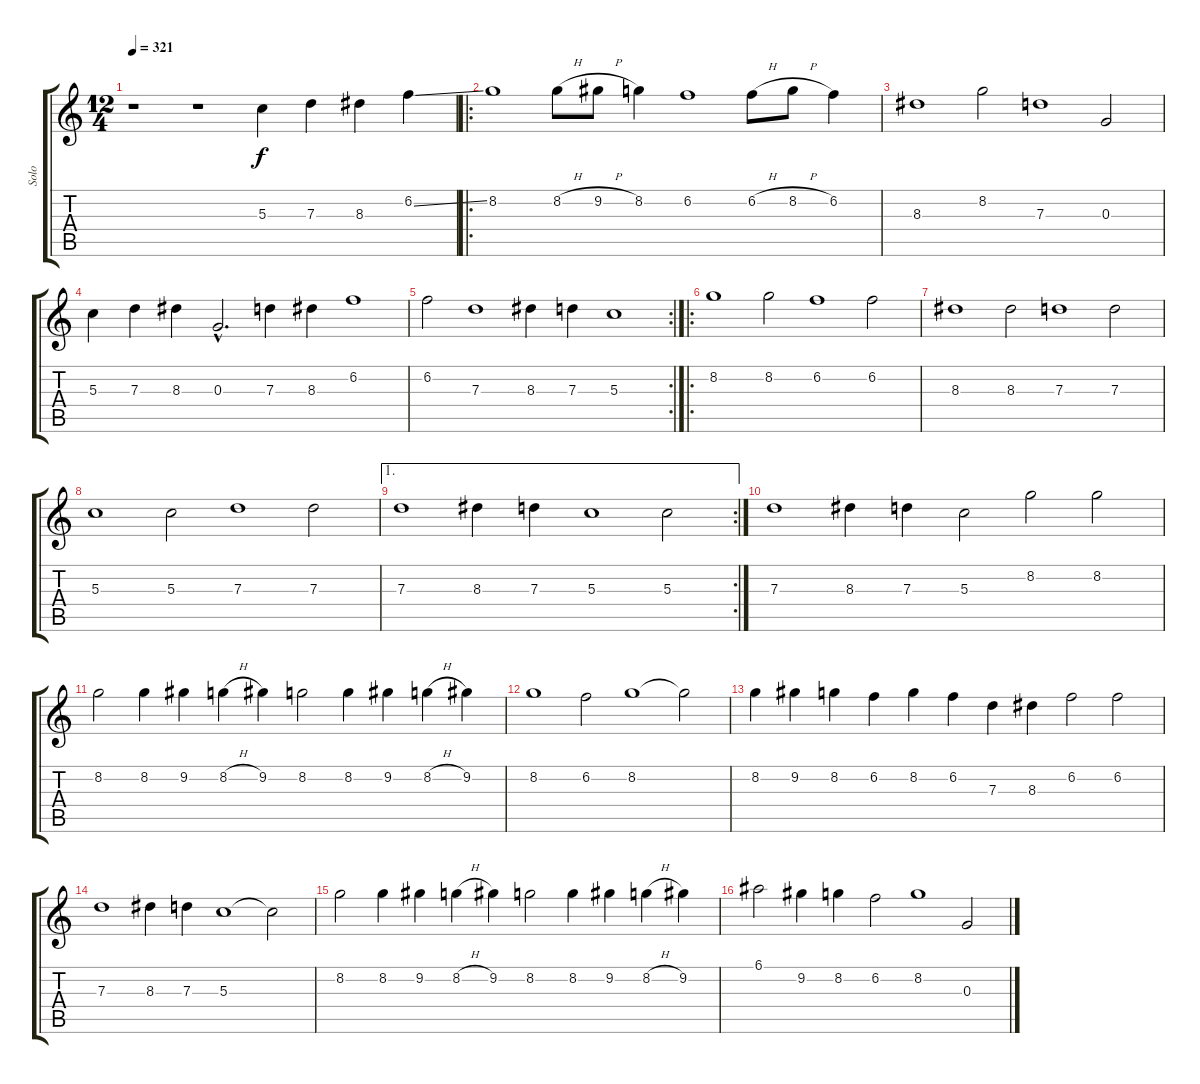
\track ("Solo" "Solo") {instrument acousticguitarnylon}
\staff {score tabs}
\tuning (E4 B3 G3 D3 A2 E2) {hide}
\ts (12 4)
\tempo 321
\clef g2
\ks c
r.1{dy f instrument acousticguitarnylon} r.1 5.3.4 7.3.4 8.3.4 6.2{ss}.4 |
\ro
8.2.1 8.2{h}.8 9.2{h}.8 8.2.4 6.2.1 6.2{h}.8 8.2{h}.8 6.2.4 |
8.3.1 8.2.2 7.3.1 0.3.2 |
5.3.4 7.3.4 8.3.4 0.3{hac}.2{d} 7.3.4 8.3.4 6.2.1 |
\rc 2
6.2.2 7.3.1 8.3.4 7.3.4 5.3.1 |
\ro
8.2.1 8.2.2 6.2.1 6.2.2 |
8.3.1 8.3.2 7.3.1 7.3.2 |
5.3.1 5.3.2 7.3.1 7.3.2 |
\ae 1
\rc 2
7.3.1 8.3.4 7.3.4 5.3.1 5.3.2 |
7.3.1 8.3.4 7.3.4 5.3.2 8.2.2 8.2.2 |
8.2.2 8.2.4 9.2.4 8.2{h}.4 9.2.4 8.2.2 8.2.4 9.2.4 8.2{h}.4 9.2.4 |
8.2.1 6.2.2 8.2.1 8.2{t}.2 |
8.2.4 9.2.4 8.2.4 6.2.4 8.2.4 6.2.4 7.3.4 8.3.4 6.2.2 6.2.2 |
7.3.1 8.3.4 7.3.4 5.3.1 5.3{t}.2 |
8.2.2 8.2.4 9.2.4 8.2{h}.4 9.2.4 8.2.2 8.2.4 9.2.4 8.2{h}.4 9.2.4 |
6.1.2 9.2.4 8.2.4 6.2.2 8.2.1 0.3.2
